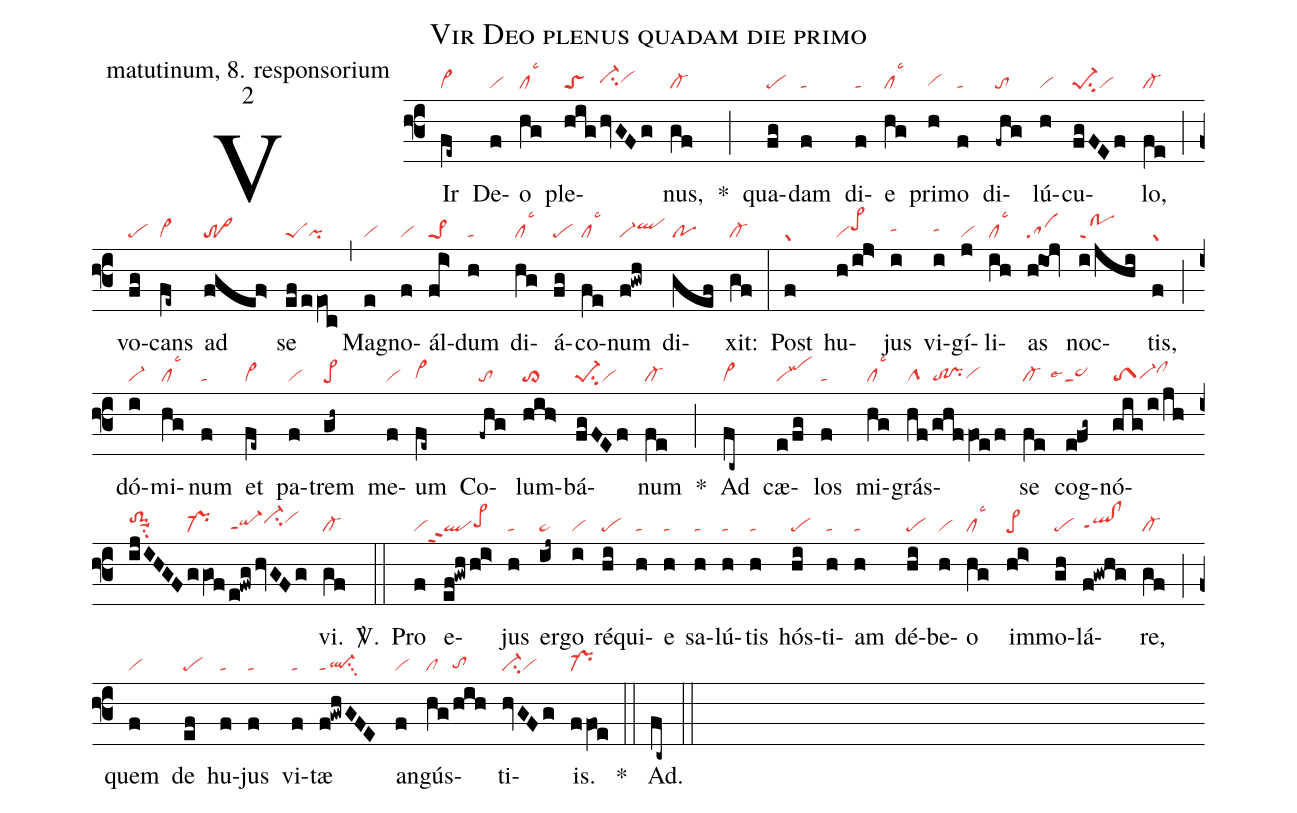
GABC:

name: Vir Deo plenus quadam die primo;
office-part: matutinum, 8. responsorium;
mode: 2;
nabc-lines: 1;
%%
(f3)
VIr(fe~|vi>) De(f|vi)o(hg|cllsc3) ple(hig|toS|hvGFg|ci-hhvihh)nus,(gf|cl-) *(;)
qua(fg|pe)dam(f|ta) di(f|ta)e(hg|cllsc3) pri(h|vihg)mo(f|ta) di(-fhg|to)lú(h|vi)cu(fgFEf|pe-1su2vi)lo,(fe|cl-) (;)
vo(fg|pe)cans(fe~|vi>) ad(fgef>|tr>) se(ef/eeOc|peSpi) (,)
Mag(e|vi)no(f|vi)ál(fi>|pe>1)dum(h|ta) di(hg|cllsc3)á(fg|pe)co(fe|cllsc3)num(f!gwh|vi-qlhi) di(gef|po)xit:(gf|cl-) (:)
Post(f|gr) hu(h/ij>|vipe>hi)jus(i|tahh) vi(i|tahh)gí(j|vi)li(ih|cllsc3)as(hiOj|sa) noc(i/jhi|trG)tis,(f|gr) (;)
dó(i|vi-)mi(hg|cllsc3)num(f|ta) et(fe~|vi>) pa(f|vi)trem(gh~|pe>) me(f|vi)um(fe~|vi>hg) Co(-fhg|to)lum(hih>|to>)bá(fgFEf|pe-1su2vi)num(fe|cl-) *(;)
% FIXME Add glyph for to-1suu1su2
Ad(fc~|vi>) cæ(e/fg|vi-pehj)los(f|ta) mi(hg|cllsc3)grás(hf/|clS1|ghf/fOe/f|to!prvihg)se(fe|cl-) cog(e!fg~|````pe>2lse4)nó(gig/i/jh/|toS1vi-hgclhi|ijIHGF|to-1hisuu1su2|ggOf/|pr-|e!fwghvGFg|qi-hhppt1ci-hivihi)vi.(gf|cl-) <sp>V/</sp>.(::)
Pro(f|vi) e(ef!gwh/hi>|````qlppt2pe>hh)jus(h|ta) er(ij~|ta>)go(i|vi) ré(hi|pe)qui(h|ta)e(h|ta) sa(h|ta)lú(h|ta)tis(h|ta) hós(hi|pe)ti(h|ta)am(h|ta) dé(hi|pe)be(h|vi)o(hg|cllsc3) im(hi>|pe>)mo(gh|pe)lá(f!gwhg|qlhg!clhgppt1)re,(gf|cl-) (;)
% FIXME: Add glyph for ql-ppt1su3
quem(f|vi) de(ef|pe) hu(f|ta)jus(f|ta) vi(f|ta)tæ(f!gwhGFE|ql-ppt1su3) an(f|vi)gús(hg/|cl|hih|tohg)ti(hvGFg|ci-vi)is.(ffOe|pr-) *(::)
Ad.(fc~) (::)
